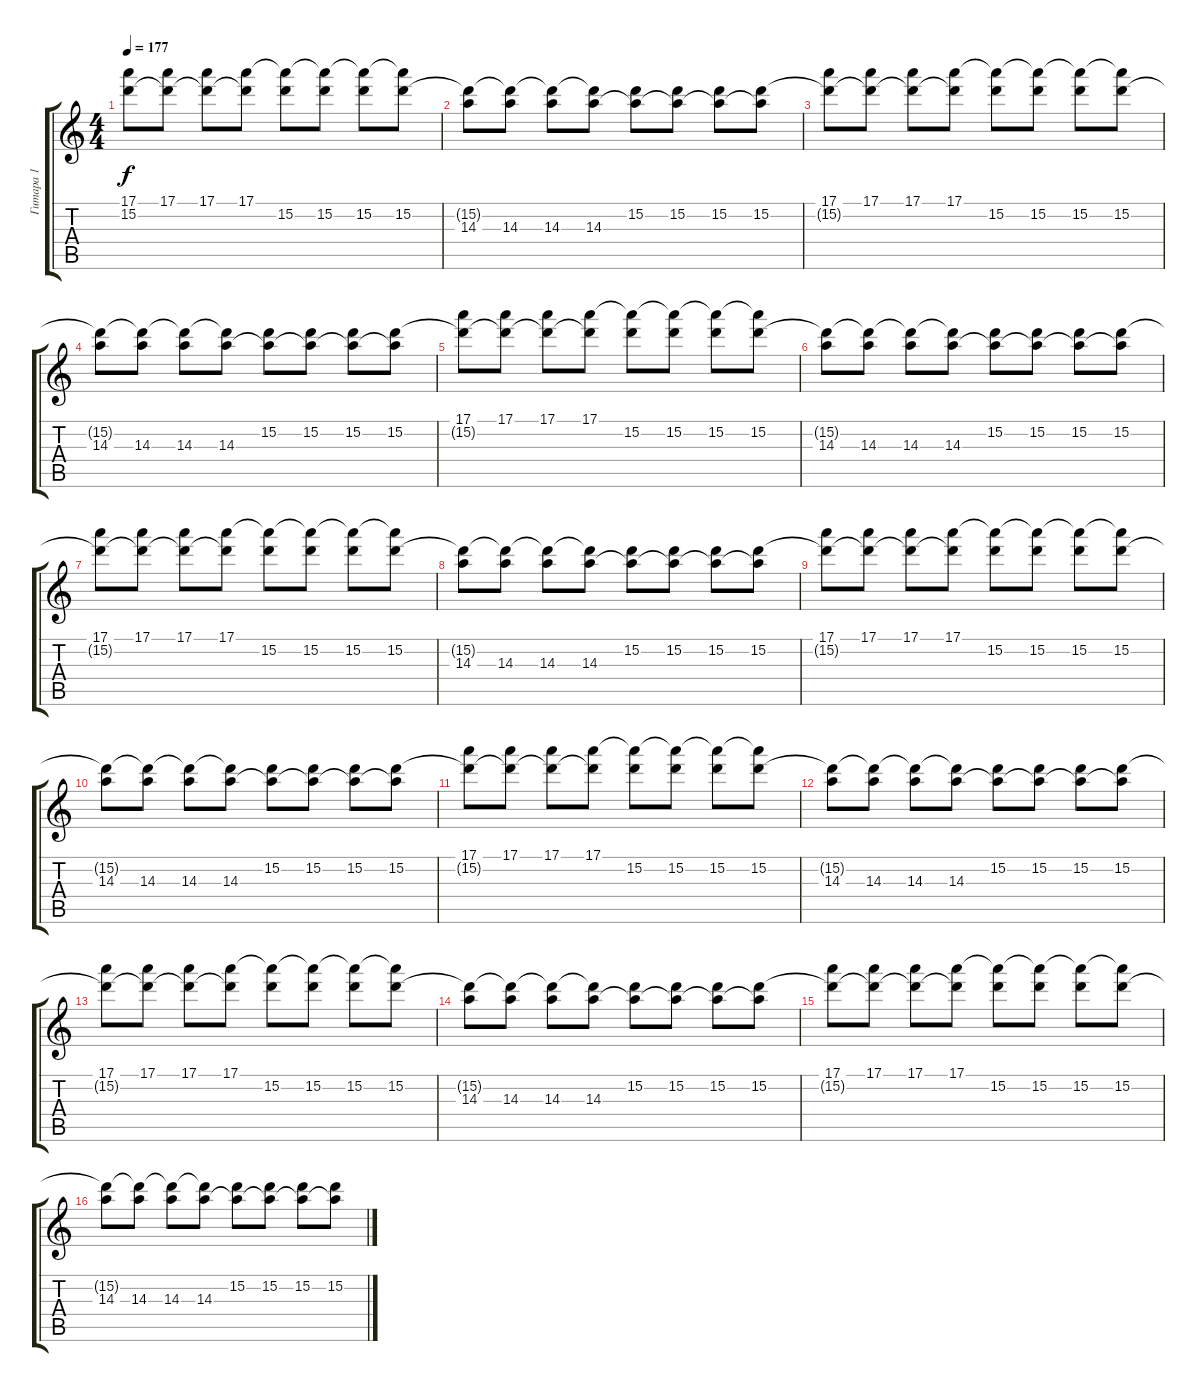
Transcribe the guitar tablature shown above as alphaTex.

\track ("Гитара 1" "Гитара 1") {instrument overdrivenguitar}
\staff {score tabs}
\tuning (E4 B3 G3 D3 A2 E2) {hide}
\ts (4 4)
\tempo 177
\clef g2
\ks c
(17.1 15.2{t}).8{dy f} (17.1 15.2{t}).8 (17.1 15.2{t}).8 (17.1 15.2{t}).8 (17.1{t} 15.2).8 (17.1{t} 15.2).8 (17.1{t} 15.2).8 (17.1{t} 15.2).8 |
(15.2{t} 14.3).8 (15.2{t} 14.3).8 (15.2{t} 14.3).8 (15.2{t} 14.3).8 (15.2 14.3{t}).8 (15.2 14.3{t}).8 (15.2 14.3{t}).8 (15.2 14.3{t}).8 |
(17.1 15.2{t}).8 (17.1 15.2{t}).8 (17.1 15.2{t}).8 (17.1 15.2{t}).8 (17.1{t} 15.2).8 (17.1{t} 15.2).8 (17.1{t} 15.2).8 (17.1{t} 15.2).8 |
(15.2{t} 14.3).8 (15.2{t} 14.3).8 (15.2{t} 14.3).8 (15.2{t} 14.3).8 (15.2 14.3{t}).8 (15.2 14.3{t}).8 (15.2 14.3{t}).8 (15.2 14.3{t}).8 |
(17.1 15.2{t}).8 (17.1 15.2{t}).8 (17.1 15.2{t}).8 (17.1 15.2{t}).8 (17.1{t} 15.2).8 (17.1{t} 15.2).8 (17.1{t} 15.2).8 (17.1{t} 15.2).8 |
(15.2{t} 14.3).8 (15.2{t} 14.3).8 (15.2{t} 14.3).8 (15.2{t} 14.3).8 (15.2 14.3{t}).8 (15.2 14.3{t}).8 (15.2 14.3{t}).8 (15.2 14.3{t}).8 |
(17.1 15.2{t}).8 (17.1 15.2{t}).8 (17.1 15.2{t}).8 (17.1 15.2{t}).8 (17.1{t} 15.2).8 (17.1{t} 15.2).8 (17.1{t} 15.2).8 (17.1{t} 15.2).8 |
(15.2{t} 14.3).8 (15.2{t} 14.3).8 (15.2{t} 14.3).8 (15.2{t} 14.3).8 (15.2 14.3{t}).8 (15.2 14.3{t}).8 (15.2 14.3{t}).8 (15.2 14.3{t}).8 |
(17.1 15.2{t}).8 (17.1 15.2{t}).8 (17.1 15.2{t}).8 (17.1 15.2{t}).8 (17.1{t} 15.2).8 (17.1{t} 15.2).8 (17.1{t} 15.2).8 (17.1{t} 15.2).8 |
(15.2{t} 14.3).8 (15.2{t} 14.3).8 (15.2{t} 14.3).8 (15.2{t} 14.3).8 (15.2 14.3{t}).8 (15.2 14.3{t}).8 (15.2 14.3{t}).8 (15.2 14.3{t}).8 |
(17.1 15.2{t}).8 (17.1 15.2{t}).8 (17.1 15.2{t}).8 (17.1 15.2{t}).8 (17.1{t} 15.2).8 (17.1{t} 15.2).8 (17.1{t} 15.2).8 (17.1{t} 15.2).8 |
(15.2{t} 14.3).8 (15.2{t} 14.3).8 (15.2{t} 14.3).8 (15.2{t} 14.3).8 (15.2 14.3{t}).8 (15.2 14.3{t}).8 (15.2 14.3{t}).8 (15.2 14.3{t}).8 |
(17.1 15.2{t}).8 (17.1 15.2{t}).8 (17.1 15.2{t}).8 (17.1 15.2{t}).8 (17.1{t} 15.2).8 (17.1{t} 15.2).8 (17.1{t} 15.2).8 (17.1{t} 15.2).8 |
(15.2{t} 14.3).8 (15.2{t} 14.3).8 (15.2{t} 14.3).8 (15.2{t} 14.3).8 (15.2 14.3{t}).8 (15.2 14.3{t}).8 (15.2 14.3{t}).8 (15.2 14.3{t}).8 |
(17.1 15.2{t}).8 (17.1 15.2{t}).8 (17.1 15.2{t}).8 (17.1 15.2{t}).8 (17.1{t} 15.2).8 (17.1{t} 15.2).8 (17.1{t} 15.2).8 (17.1{t} 15.2).8 |
(15.2{t} 14.3).8 (15.2{t} 14.3).8 (15.2{t} 14.3).8 (15.2{t} 14.3).8 (15.2 14.3{t}).8 (15.2 14.3{t}).8 (15.2 14.3{t}).8 (15.2 14.3{t}).8
